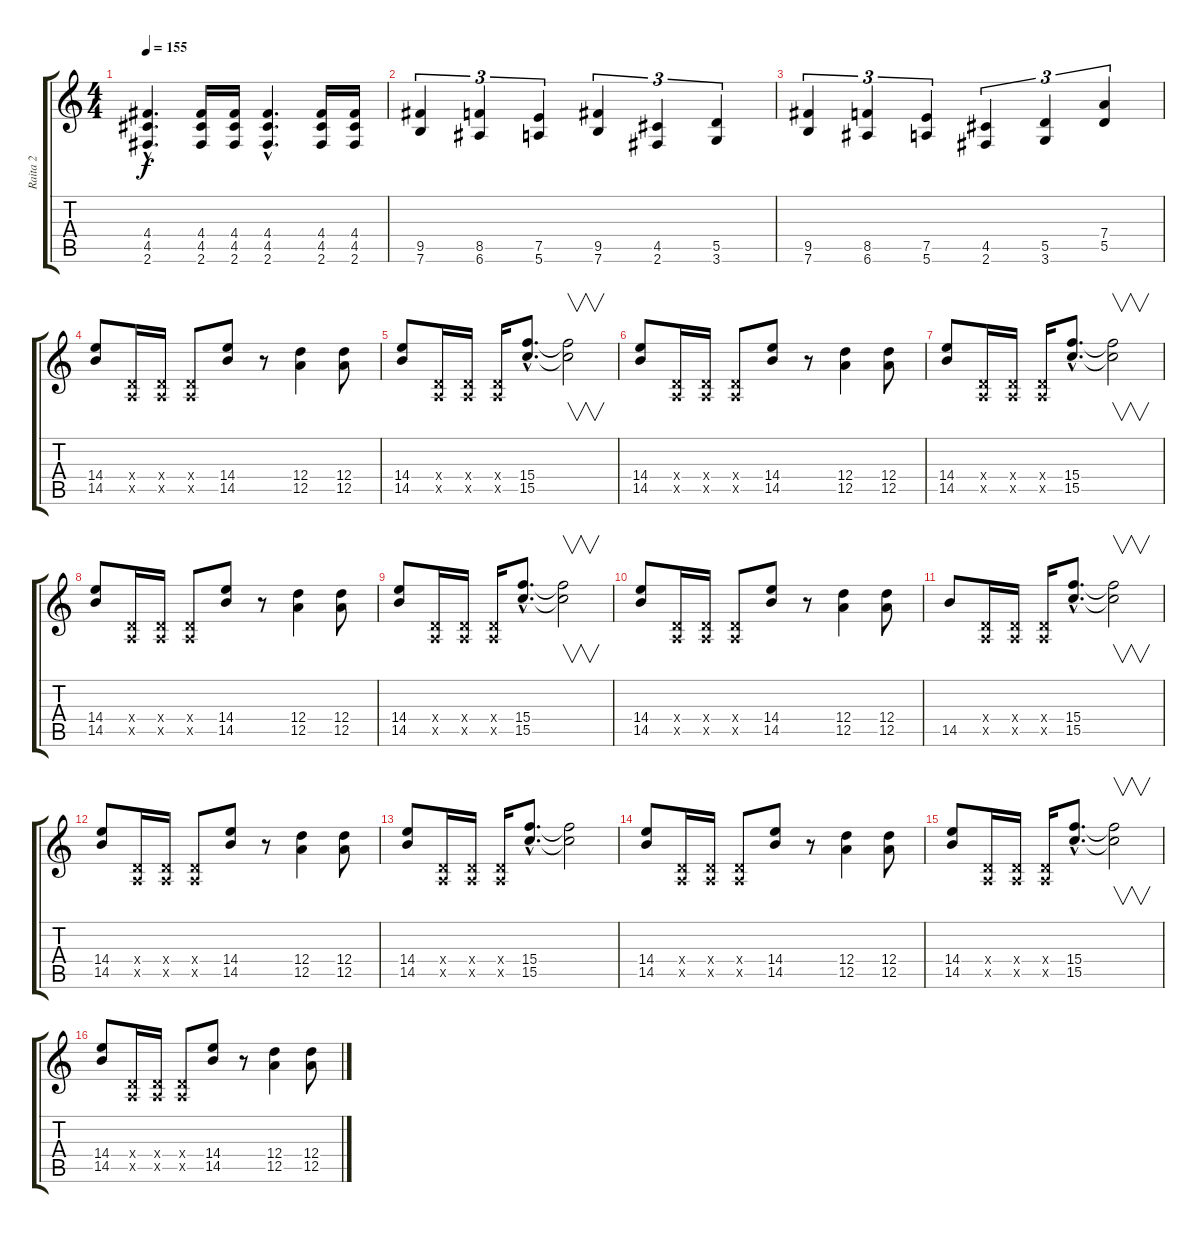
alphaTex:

\track ("Raita 2" "Raita 2") {instrument distortionguitar}
\staff {score tabs}
\tuning (E4 B3 G3 D3 A2 E2) {hide}
\ts (4 4)
\tempo 155
\clef g2
\ks c
(4.4{hac} 4.5{hac} 2.6{hac}).4{d dy f} (4.4 4.5 2.6).16 (4.4 4.5 2.6).16 (4.4{hac} 4.5{hac} 2.6{hac}).4{d} (4.4 4.5 2.6).16 (4.4 4.5 2.6).16 |
(9.5 7.6).4{tu (3 2)} (8.5 6.6).4{tu (3 2)} (7.5 5.6).4{tu (3 2)} (9.5 7.6).4{tu (3 2)} (4.5 2.6).4{tu (3 2)} (5.5 3.6).4{tu (3 2)} |
(9.5 7.6).4{tu (3 2)} (8.5 6.6).4{tu (3 2)} (7.5 5.6).4{tu (3 2)} (4.5 2.6).4{tu (3 2)} (5.5 3.6).4{tu (3 2)} (7.4 5.5).4{tu (3 2)} |
(14.4 14.5).8 (0.4{x} 0.5{x}).16 (0.4{x} 0.5{x}).16 (0.4{x} 0.5{x}).8 (14.4 14.5).8 r.8 (12.4 12.5).4 (12.4 12.5).8 |
(14.4 14.5).8 (0.4{x} 0.5{x}).16 (0.4{x} 0.5{x}).16 (0.4{x} 0.5{x}).16 (15.4{hac} 15.5{hac}).8{d} (15.4{t} 15.5{t}).2{v} |
(14.4 14.5).8 (0.4{x} 0.5{x}).16 (0.4{x} 0.5{x}).16 (0.4{x} 0.5{x}).8 (14.4 14.5).8 r.8 (12.4 12.5).4 (12.4 12.5).8 |
(14.4 14.5).8 (0.4{x} 0.5{x}).16 (0.4{x} 0.5{x}).16 (0.4{x} 0.5{x}).16 (15.4{hac} 15.5{hac}).8{d} (15.4{t} 15.5{t}).2{v} |
(14.4 14.5).8 (0.4{x} 0.5{x}).16 (0.4{x} 0.5{x}).16 (0.4{x} 0.5{x}).8 (14.4 14.5).8 r.8 (12.4 12.5).4 (12.4 12.5).8 |
(14.4 14.5).8 (0.4{x} 0.5{x}).16 (0.4{x} 0.5{x}).16 (0.4{x} 0.5{x}).16 (15.4{hac} 15.5{hac}).8{d} (15.4{t} 15.5{t}).2{v} |
(14.4 14.5).8 (0.4{x} 0.5{x}).16 (0.4{x} 0.5{x}).16 (0.4{x} 0.5{x}).8 (14.4 14.5).8 r.8 (12.4 12.5).4 (12.4 12.5).8 |
14.5.8 (0.4{x} 0.5{x}).16 (0.4{x} 0.5{x}).16 (0.4{x} 0.5{x}).16 (15.4{hac} 15.5{hac}).8{d} (15.4{t} 15.5{t}).2{v} |
(14.4 14.5).8 (0.4{x} 0.5{x}).16 (0.4{x} 0.5{x}).16 (0.4{x} 0.5{x}).8 (14.4 14.5).8 r.8 (12.4 12.5).4 (12.4 12.5).8 |
(14.4 14.5).8 (0.4{x} 0.5{x}).16 (0.4{x} 0.5{x}).16 (0.4{x} 0.5{x}).16 (15.4{hac} 15.5{hac}).8{d} (15.4{t} 15.5{t}).2 |
(14.4 14.5).8 (0.4{x} 0.5{x}).16 (0.4{x} 0.5{x}).16 (0.4{x} 0.5{x}).8 (14.4 14.5).8 r.8 (12.4 12.5).4 (12.4 12.5).8 |
(14.4 14.5).8 (0.4{x} 0.5{x}).16 (0.4{x} 0.5{x}).16 (0.4{x} 0.5{x}).16 (15.4{hac} 15.5{hac}).8{d} (15.4{t} 15.5{t}).2{v} |
(14.4 14.5).8 (0.4{x} 0.5{x}).16 (0.4{x} 0.5{x}).16 (0.4{x} 0.5{x}).8 (14.4 14.5).8 r.8 (12.4 12.5).4 (12.4 12.5).8
